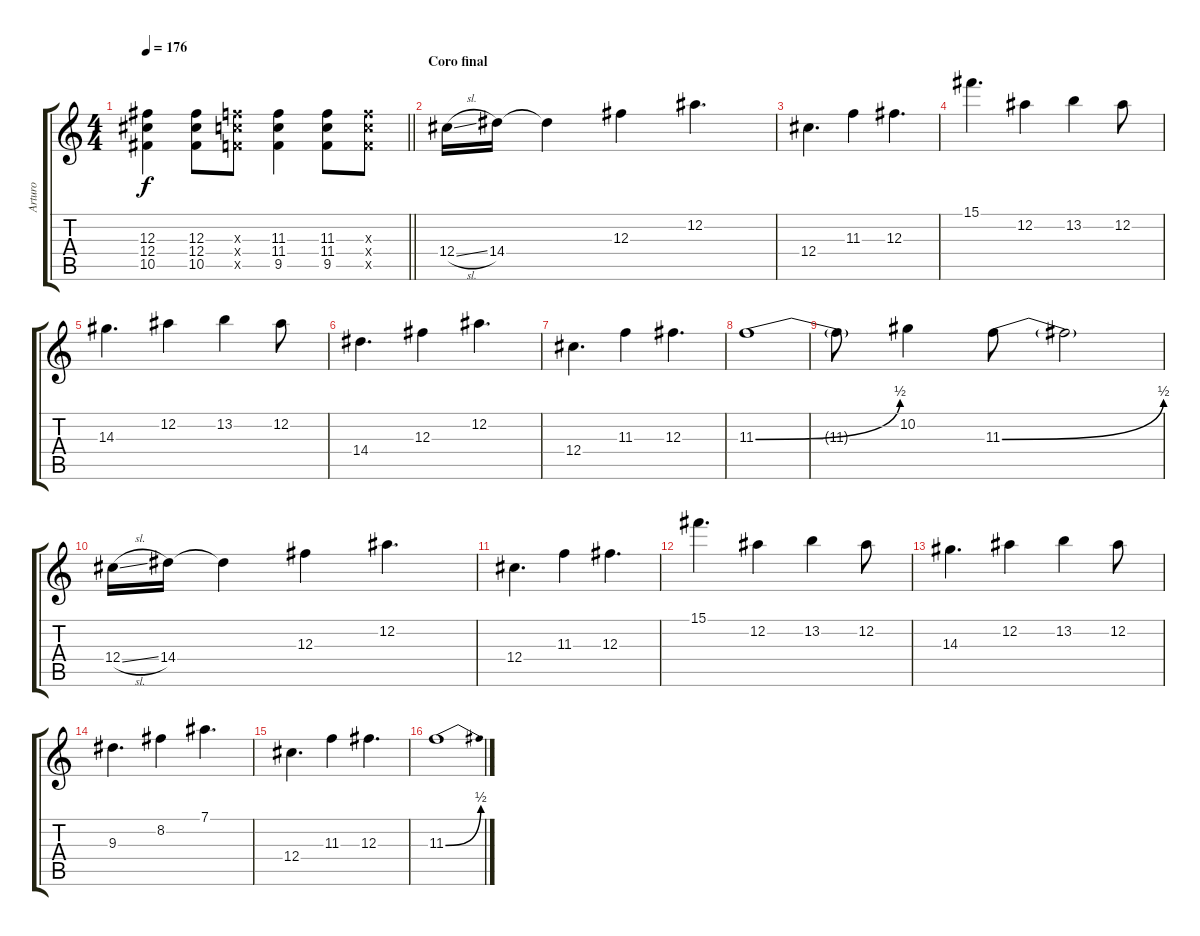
\track ("Arturo" "Arturo") {instrument distortionguitar}
\staff {score tabs}
\tuning (Eb4 Bb3 Gb3 Db3 Ab2 Eb2) {hide}
\ts (4 4)
\tempo 176
\clef g2
\barLineRight lightlight
\ks c
(12.3 12.4 10.5).4{dy f} (12.3 12.4 10.5).8 (11.3{x} 11.4{x} 9.5{x}).8 (11.3 11.4 9.5).4 (11.3 11.4 9.5).8 (11.3{x} 11.4{x} 9.5{x}).8 |
\section ("" "Coro final")
12.4{sl}.16{volume 16 balance 12} 14.4.16 14.4{t}.4 12.3.4 12.2.4{d} |
12.4.4{d} 11.3.4 12.3.4{d} |
15.1.4{d} 12.2.4 13.2.4 12.2.8 |
14.3.4{d} 12.2.4 13.2.4 12.2.8 |
14.4.4{d} 12.3.4 12.2.4{d} |
12.4.4{d} 11.3.4 12.3.4{d} |
11.3{be (bend 0 0 60 2)}.1 |
11.3{t}.8 10.2.4 11.3{be (bend 0 0 60 2)}.8 11.3{t}.2 |
12.4{sl}.16 14.4.16 14.4{t}.4 12.3.4 12.2.4{d} |
12.4.4{d} 11.3.4 12.3.4{d} |
15.1.4{d} 12.2.4 13.2.4 12.2.8 |
14.3.4{d} 12.2.4 13.2.4 12.2.8 |
9.3.4{d} 8.2.4 7.1.4{d} |
12.4.4{d} 11.3.4 12.3.4{d} |
11.3{be (bend 0 0 60 2)}.1
